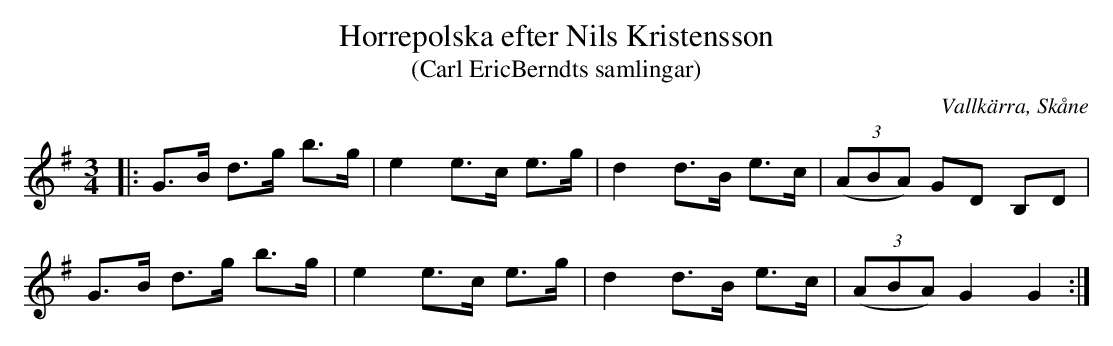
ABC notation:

X:1
T:Horrepolska efter Nils Kristensson
T:(Carl EricBerndts samlingar)
O:Vallkärra, Skåne
M:3/4
L:1/8
K:G
|: G>B d>g b>g | e2 e>c e>g | d2 d>B e>c | (3(ABA) GD B,D |
G>B d>g b>g | e2 e>c e>g | d2 d>B e>c | (3(ABA) G2 G2 ::
:|
